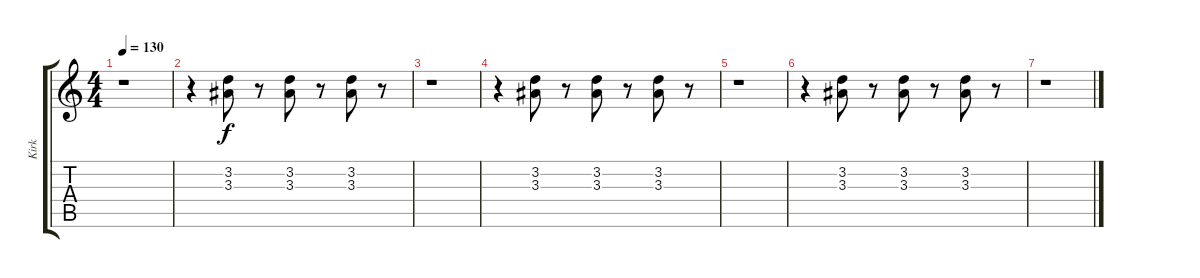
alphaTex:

\track ("Kirk" "Kirk") {instrument distortionguitar}
\staff {score tabs}
\tuning (E4 B3 G3 D3 A2 E2) {hide}
\ts (4 4)
\tempo 130
\clef g2
\ks c
r.1{dy f} |
r.4 (3.2 3.3).8 r.8 (3.2 3.3).8 r.8 (3.2 3.3).8 r.8 |
r.1 |
r.4 (3.2 3.3).8 r.8 (3.2 3.3).8 r.8 (3.2 3.3).8 r.8 |
r.1 |
r.4 (3.2 3.3).8 r.8 (3.2 3.3).8 r.8 (3.2 3.3).8 r.8 |
r.1
